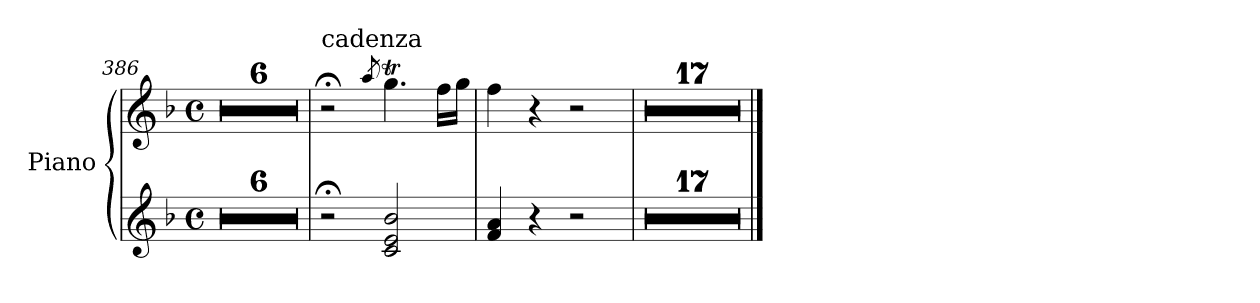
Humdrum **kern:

**kern	**kern
*part1	*part1
*staff2	*staff1
*I"Piano	*
*I'Pno.	*
*clefG2	*clefG2
*k[b-]	*k[b-]
*M4/4	*M4/4
*met(c)	*met(c)
=386	=386
1r	1r
=387	=387
1r	1r
=388	=388
1r	1r
=389	=389
1r	1r
=390	=390
1r	1r
=391	=391
1r	1r
!!LO:PB:g=z
=392	=392
!	!LO:TX:a:t=cadenza
2r;<	2r;<
.	8qaa/
2c/ 2e/ 2b-/	4.ggT\
.	16ff\LL
.	16gg\JJ
=393	=393
4f/ 4a/	4ff\
4r	4r
2r	2r
=394	=394
1r	1r
=395	=395
1r	1r
=396	=396
1r	1r
=397	=397
1r	1r
=398	=398
1r	1r
=399	=399
1r	1r
=400	=400
1r	1r
=401	=401
1r	1r
=402	=402
1r	1r
=403	=403
1r	1r
=404	=404
1r	1r
=405	=405
1r	1r
=406	=406
1r	1r
=407	=407
1r	1r
=408	=408
1r	1r
=409	=409
1r	1r
=410	=410
1r	1r
==	==
*-	*-
